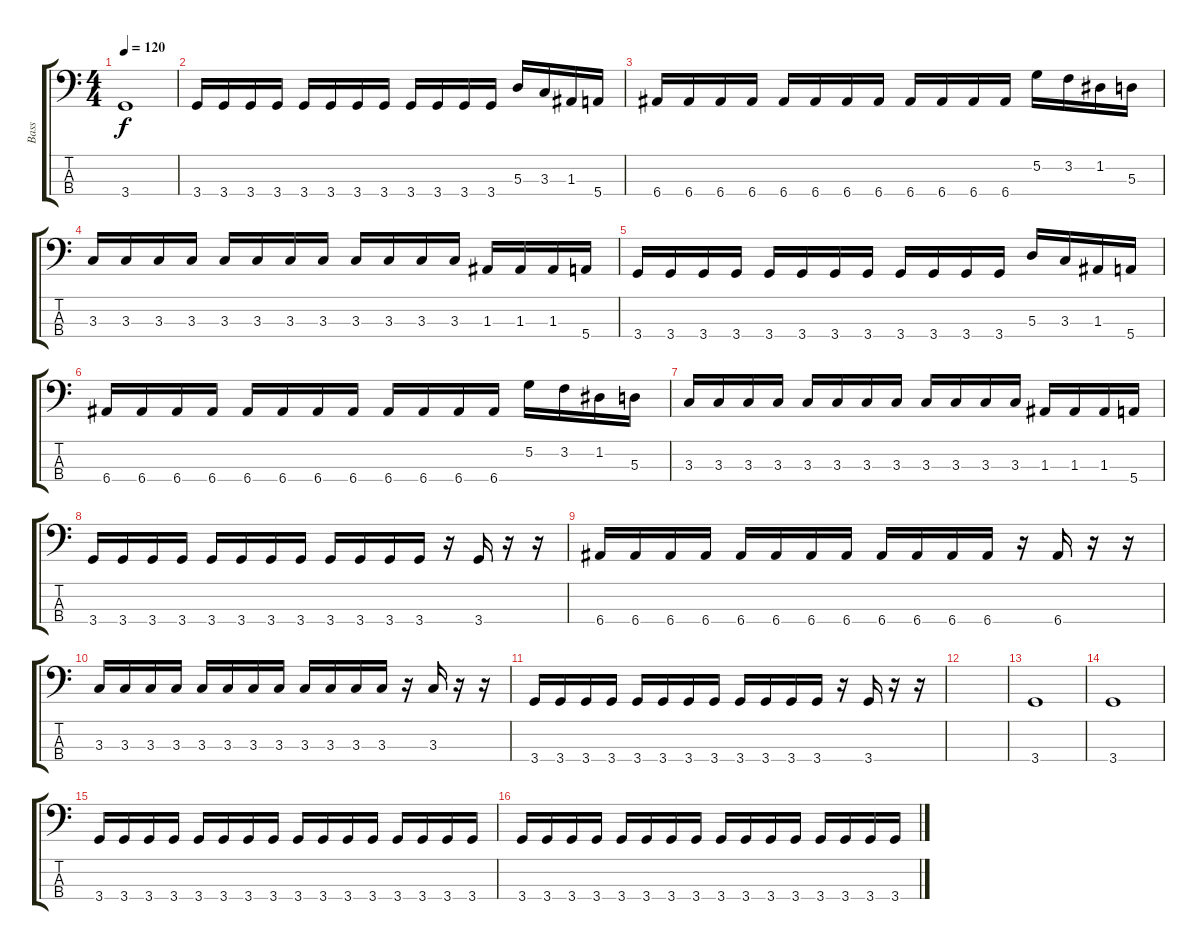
\track ("Bass" "Bass") {instrument electricbassfinger}
\staff {score tabs}
\tuning (G2 D2 A1 E1) {hide}
\ts (4 4)
\tempo 120
\clef f4
\ks c
3.4.1{dy f} |
3.4.16 3.4.16 3.4.16 3.4.16 3.4.16 3.4.16 3.4.16 3.4.16 3.4.16 3.4.16 3.4.16 3.4.16 5.3.16 3.3.16 1.3.16 5.4.16 |
6.4.16 6.4.16 6.4.16 6.4.16 6.4.16 6.4.16 6.4.16 6.4.16 6.4.16 6.4.16 6.4.16 6.4.16 5.2.16 3.2.16 1.2.16 5.3.16 |
3.3.16 3.3.16 3.3.16 3.3.16 3.3.16 3.3.16 3.3.16 3.3.16 3.3.16 3.3.16 3.3.16 3.3.16 1.3.16 1.3.16 1.3.16 5.4.16 |
3.4.16 3.4.16 3.4.16 3.4.16 3.4.16 3.4.16 3.4.16 3.4.16 3.4.16 3.4.16 3.4.16 3.4.16 5.3.16 3.3.16 1.3.16 5.4.16 |
6.4.16 6.4.16 6.4.16 6.4.16 6.4.16 6.4.16 6.4.16 6.4.16 6.4.16 6.4.16 6.4.16 6.4.16 5.2.16 3.2.16 1.2.16 5.3.16 |
3.3.16 3.3.16 3.3.16 3.3.16 3.3.16 3.3.16 3.3.16 3.3.16 3.3.16 3.3.16 3.3.16 3.3.16 1.3.16 1.3.16 1.3.16 5.4.16 |
3.4.16 3.4.16 3.4.16 3.4.16 3.4.16 3.4.16 3.4.16 3.4.16 3.4.16 3.4.16 3.4.16 3.4.16 r.16 3.4.16 r.16 r.16 |
6.4.16 6.4.16 6.4.16 6.4.16 6.4.16 6.4.16 6.4.16 6.4.16 6.4.16 6.4.16 6.4.16 6.4.16 r.16 6.4.16 r.16 r.16 |
3.3.16 3.3.16 3.3.16 3.3.16 3.3.16 3.3.16 3.3.16 3.3.16 3.3.16 3.3.16 3.3.16 3.3.16 r.16 3.3.16 r.16 r.16 |
3.4.16 3.4.16 3.4.16 3.4.16 3.4.16 3.4.16 3.4.16 3.4.16 3.4.16 3.4.16 3.4.16 3.4.16 r.16 3.4.16 r.16 r.16 |
|
3.4.1 |
3.4.1 |
3.4.16 3.4.16 3.4.16 3.4.16 3.4.16 3.4.16 3.4.16 3.4.16 3.4.16 3.4.16 3.4.16 3.4.16 3.4.16 3.4.16 3.4.16 3.4.16 |
3.4.16 3.4.16 3.4.16 3.4.16 3.4.16 3.4.16 3.4.16 3.4.16 3.4.16 3.4.16 3.4.16 3.4.16 3.4.16 3.4.16 3.4.16 3.4.16
